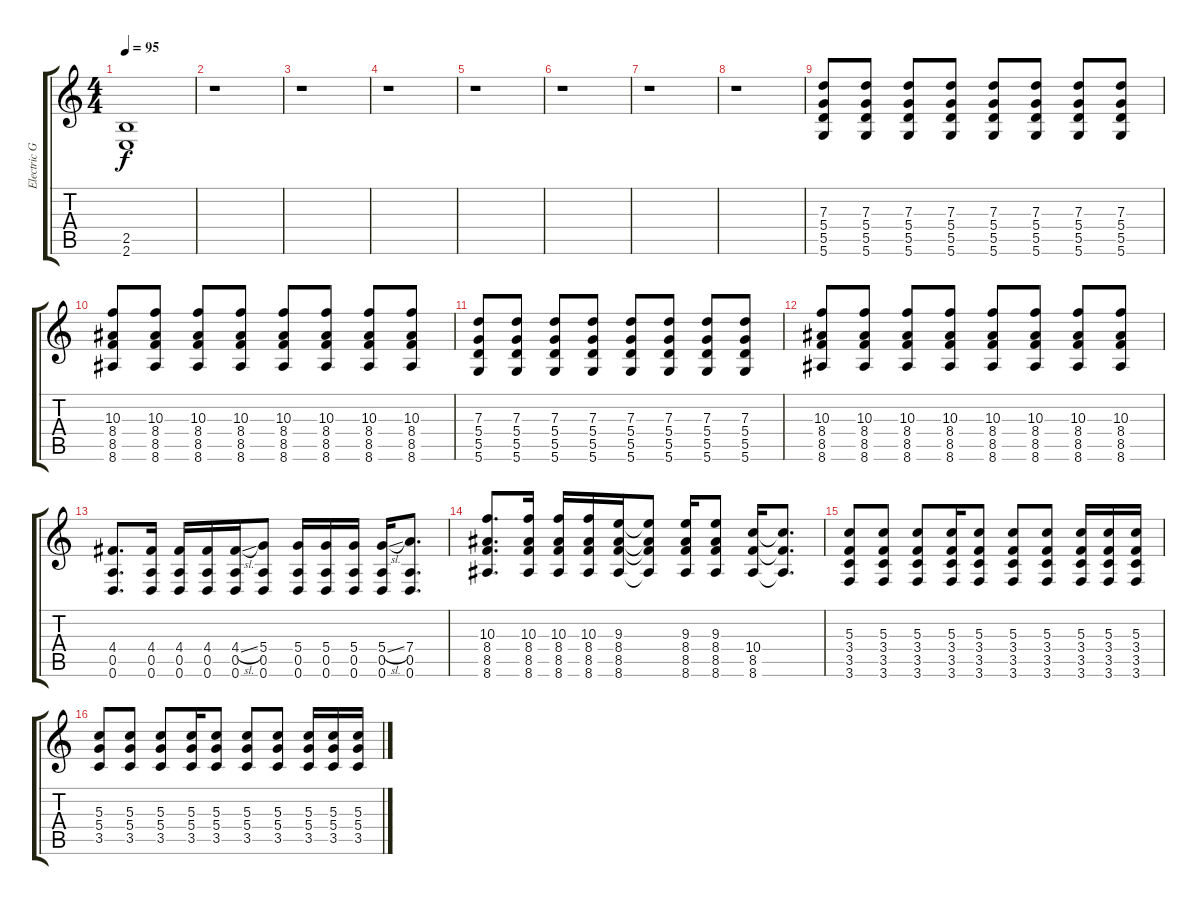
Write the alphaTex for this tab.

\track ("Electric Guitar" "Electric G") {instrument distortionguitar}
\staff {score tabs}
\tuning (E4 B3 G3 D3 A2 D2) {hide}
\ts (4 4)
\tempo 95
\clef g2
\ks c
(2.5 2.6).1{dy f volume 0} |
r.1 |
r.1 |
r.1 |
r.1 |
r.1 |
r.1 |
r.1 |
(7.3 5.4 5.5 5.6).8{volume 13} (7.3 5.4 5.5 5.6).8 (7.3 5.4 5.5 5.6).8 (7.3 5.4 5.5 5.6).8 (7.3 5.4 5.5 5.6).8 (7.3 5.4 5.5 5.6).8 (7.3 5.4 5.5 5.6).8 (7.3 5.4 5.5 5.6).8 |
(10.3 8.4 8.5 8.6).8 (10.3 8.4 8.5 8.6).8 (10.3 8.4 8.5 8.6).8 (10.3 8.4 8.5 8.6).8 (10.3 8.4 8.5 8.6).8 (10.3 8.4 8.5 8.6).8 (10.3 8.4 8.5 8.6).8 (10.3 8.4 8.5 8.6).8 |
(7.3 5.4 5.5 5.6).8{volume 13} (7.3 5.4 5.5 5.6).8 (7.3 5.4 5.5 5.6).8 (7.3 5.4 5.5 5.6).8 (7.3 5.4 5.5 5.6).8 (7.3 5.4 5.5 5.6).8 (7.3 5.4 5.5 5.6).8 (7.3 5.4 5.5 5.6).8 |
(10.3 8.4 8.5 8.6).8 (10.3 8.4 8.5 8.6).8 (10.3 8.4 8.5 8.6).8 (10.3 8.4 8.5 8.6).8 (10.3 8.4 8.5 8.6).8 (10.3 8.4 8.5 8.6).8 (10.3 8.4 8.5 8.6).8 (10.3 8.4 8.5 8.6).8 |
(4.4 0.5 0.6).8{d} (4.4 0.5 0.6).16 (4.4 0.5 0.6).16 (4.4 0.5 0.6).16 (4.4{sl} 0.5 0.6).16 (5.4 0.5 0.6).8 (5.4 0.5 0.6).16 (5.4 0.5 0.6).16 (5.4 0.5 0.6).16 (5.4{sl} 0.5 0.6).16 (7.4 0.5 0.6).8{d} |
(10.3 8.4 8.5 8.6).8{d} (10.3 8.4 8.5 8.6).16 (10.3 8.4 8.5 8.6).16 (10.3 8.4 8.5 8.6).16 (9.3 8.4 8.5 8.6).16 (9.3{t} 8.4{t} 8.5{t} 8.6{t}).8 (9.3 8.4 8.5 8.6).16 (9.3 8.4 8.5 8.6).8 (10.4 8.5 8.6).16 (10.4{t} 8.5{t} 8.6{t}).8{d} |
(5.3 3.4 3.5 3.6).8 (5.3 3.4 3.5 3.6).8 (5.3 3.4 3.5 3.6).8 (5.3 3.4 3.5 3.6).16 (5.3 3.4 3.5 3.6).8 (5.3 3.4 3.5 3.6).8 (5.3 3.4 3.5 3.6).8 (5.3 3.4 3.5 3.6).16 (5.3 3.4 3.5 3.6).16 (5.3 3.4 3.5 3.6).16 |
(5.3 5.4 3.5).8 (5.3 5.4 3.5).8 (5.3 5.4 3.5).8 (5.3 5.4 3.5).16 (5.3 5.4 3.5).8 (5.3 5.4 3.5).8 (5.3 5.4 3.5).8 (5.3 5.4 3.5).16 (5.3 5.4 3.5).16 (5.3 5.4 3.5).16
